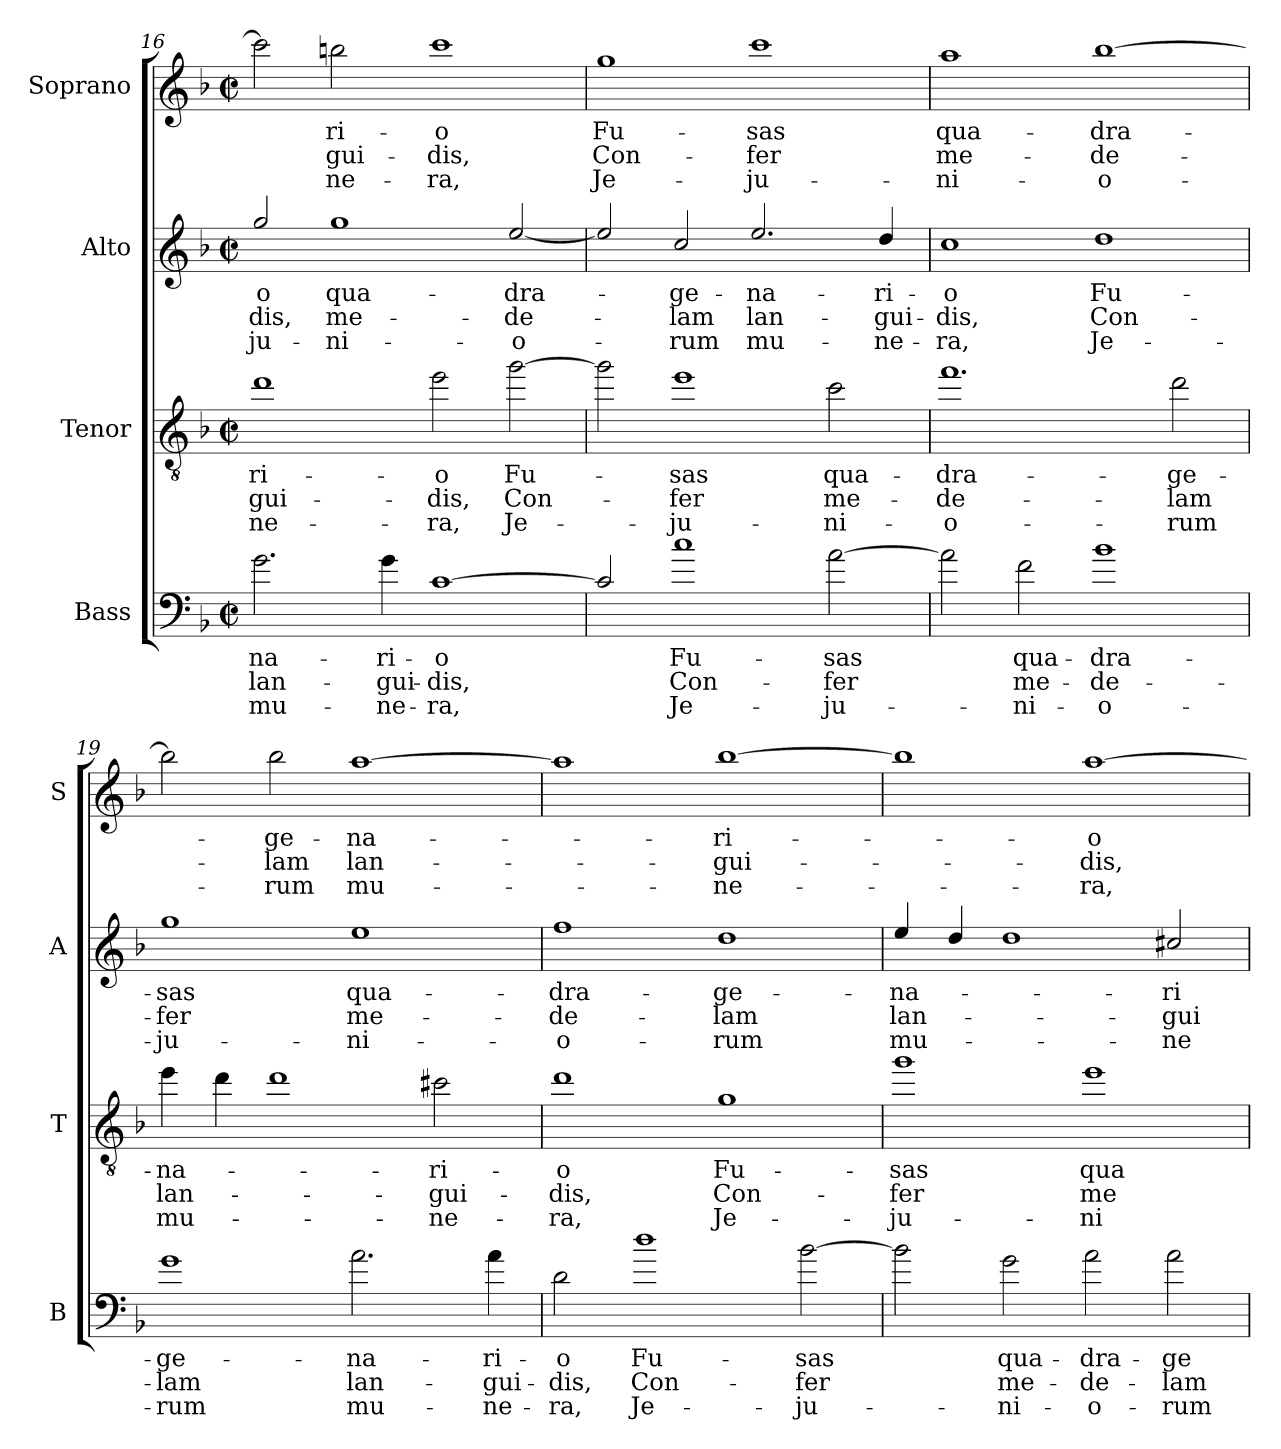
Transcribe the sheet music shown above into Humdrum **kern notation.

**kern	**text	**text	**text	**kern	**text	**text	**text	**kern	**text	**text	**text	**kern	**text	**text	**text
*part4	*part4	*part4	*part4	*part3	*part3	*part3	*part3	*part2	*part2	*part2	*part2	*part1	*part1	*part1	*part1
*staff4	*staff4	*staff4	*staff4	*staff3	*staff3	*staff3	*staff3	*staff2	*staff2	*staff2	*staff2	*staff1	*staff1	*staff1	*staff1
*I"Bass	*	*	*	*I"Tenor	*	*	*	*I"Alto	*	*	*	*I"Soprano	*	*	*
*I'B	*	*	*	*I'T	*	*	*	*I'A	*	*	*	*I'S	*	*	*
*clefF4	*	*	*	*clefGv2	*	*	*	*clefG2	*	*	*	*clefG2	*	*	*
*ITrd7c12	*	*	*	*ITrd7c12	*	*	*	*ITrd7c12	*	*	*	*ITrd7c12	*	*	*
*k[b-]	*	*	*	*k[b-]	*	*	*	*k[b-]	*	*	*	*k[b-]	*	*	*
*d:	*	*	*	*d:	*	*	*	*d:	*	*	*	*d:	*	*	*
*M2/2	*	*	*	*M2/2	*	*	*	*M2/2	*	*	*	*M2/2	*	*	*
*met(c|)	*	*	*	*met(c|)	*	*	*	*met(c|)	*	*	*	*met(c|)	*	*	*
=16	=16	=16	=16	=16	=16	=16	=16	=16	=16	=16	=16	=16	=16	=16	=16
!	!LO:LY:b	!LO:LY:b	!LO:LY:b	!	!LO:LY:b	!LO:LY:b	!LO:LY:b	!	!LO:LY:b	!LO:LY:b	!LO:LY:b	!	!	!	!
2.G\	-na-	lan-	mu-	1d	-ri-	-gui-	-ne-	2g/	-o	-dis,	-ju-	2cc\]	.	.	.
!	!	!	!	!	!	!	!	!	!LO:LY:b	!LO:LY:b	!LO:LY:b	!	!LO:LY:b	!LO:LY:b	!LO:LY:b
.	.	.	.	.	.	.	.	1g	qua-	me-	-ni-	2bn\	-ri-	-gui-	-ne-
!	!LO:LY:b	!LO:LY:b	!LO:LY:b	!	!	!	!	!	!	!	!	!	!	!	!
4G\	-ri-	-gui-	-ne-	.	.	.	.	.	.	.	.	.	.	.	.
!	!LO:LY:b	!LO:LY:b	!LO:LY:b	!	!LO:LY:b	!LO:LY:b	!LO:LY:b	!	!	!	!	!	!LO:LY:b	!LO:LY:b	!LO:LY:b
[1C	-o	-dis,	-ra,	2e\	-o	-dis,	-ra,	.	.	.	.	1cc	-o	-dis,	-ra,
!	!	!	!	!	!LO:LY:b	!LO:LY:b	!LO:LY:b	!	!LO:LY:b	!LO:LY:b	!LO:LY:b	!	!	!	!
.	.	.	.	[2g\	Fu-	Con-	Je-	[2e/	-dra-	-de-	-o-	.	.	.	.
=17	=17	=17	=17	=17	=17	=17	=17	=17	=17	=17	=17	=17	=17	=17	=17
!	!	!	!	!	!	!	!	!	!	!	!	!	!LO:LY:b	!LO:LY:b	!LO:LY:b
2C/]	.	.	.	2g\]	.	.	.	2e/]	.	.	.	1g	Fu-	Con-	Je-
!	!LO:LY:b	!LO:LY:b	!LO:LY:b	!	!LO:LY:b	!LO:LY:b	!LO:LY:b	!	!LO:LY:b	!LO:LY:b	!LO:LY:b	!	!	!	!
1c	Fu-	Con-	Je-	1e	-sas	-fer	-ju-	2c/	-ge-	-lam	-rum	.	.	.	.
!	!	!	!	!	!	!	!	!	!LO:LY:b	!LO:LY:b	!LO:LY:b	!	!LO:LY:b	!LO:LY:b	!LO:LY:b
.	.	.	.	.	.	.	.	2.e/	-na-	lan-	mu-	1cc	-sas	-fer	-ju-
!	!LO:LY:b	!LO:LY:b	!LO:LY:b	!	!LO:LY:b	!LO:LY:b	!LO:LY:b	!	!	!	!	!	!	!	!
[2A\	-sas	-fer	-ju-	2c\	qua-	me-	-ni-	.	.	.	.	.	.	.	.
!	!	!	!	!	!	!	!	!	!LO:LY:b	!LO:LY:b	!LO:LY:b	!	!	!	!
.	.	.	.	.	.	.	.	4d/	-ri-	-gui-	-ne-	.	.	.	.
!!LO:LB:g=z
=18	=18	=18	=18	=18	=18	=18	=18	=18	=18	=18	=18	=18	=18	=18	=18
!	!	!	!	!	!LO:LY:b	!LO:LY:b	!LO:LY:b	!	!LO:LY:b	!LO:LY:b	!LO:LY:b	!	!LO:LY:b	!LO:LY:b	!LO:LY:b
2A\]	.	.	.	1.f	-dra-	-de-	-o-	1c	-o	-dis,	-ra,	1a	qua-	me-	-ni-
!	!LO:LY:b	!LO:LY:b	!LO:LY:b	!	!	!	!	!	!	!	!	!	!	!	!
2F\	qua-	me-	-ni-	.	.	.	.	.	.	.	.	.	.	.	.
!	!LO:LY:b	!LO:LY:b	!LO:LY:b	!	!	!	!	!	!LO:LY:b	!LO:LY:b	!LO:LY:b	!	!LO:LY:b	!LO:LY:b	!LO:LY:b
1B-	-dra-	-de-	-o-	.	.	.	.	1d	Fu-	Con-	Je-	[1b-	-dra-	-de-	-o-
!	!	!	!	!	!LO:LY:b	!LO:LY:b	!LO:LY:b	!	!	!	!	!	!	!	!
.	.	.	.	2d\	-ge-	-lam	-rum	.	.	.	.	.	.	.	.
=19	=19	=19	=19	=19	=19	=19	=19	=19	=19	=19	=19	=19	=19	=19	=19
!	!LO:LY:b	!LO:LY:b	!LO:LY:b	!	!LO:LY:b	!LO:LY:b	!LO:LY:b	!	!LO:LY:b	!LO:LY:b	!LO:LY:b	!	!	!	!
1G	-ge-	-lam	-rum	4e\	-na-	lan-	mu-	1g	-sas	-fer	-ju-	2b-\]	.	.	.
.	.	.	.	4d\	.	.	.	.	.	.	.	.	.	.	.
!	!	!	!	!	!	!	!	!	!	!	!	!	!LO:LY:b	!LO:LY:b	!LO:LY:b
.	.	.	.	1d	.	.	.	.	.	.	.	2b-\	-ge-	-lam	-rum
!	!LO:LY:b	!LO:LY:b	!LO:LY:b	!	!	!	!	!	!LO:LY:b	!LO:LY:b	!LO:LY:b	!	!LO:LY:b	!LO:LY:b	!LO:LY:b
2.A\	-na-	lan-	mu-	.	.	.	.	1e	qua-	me-	-ni-	[1a	-na-	lan-	mu-
!	!	!	!	!	!LO:LY:b	!LO:LY:b	!LO:LY:b	!	!	!	!	!	!	!	!
.	.	.	.	2c#X\	-ri-	-gui-	-ne-	.	.	.	.	.	.	.	.
!	!LO:LY:b	!LO:LY:b	!LO:LY:b	!	!	!	!	!	!	!	!	!	!	!	!
4A\	-ri-	-gui-	-ne-	.	.	.	.	.	.	.	.	.	.	.	.
=20	=20	=20	=20	=20	=20	=20	=20	=20	=20	=20	=20	=20	=20	=20	=20
!	!LO:LY:b	!LO:LY:b	!LO:LY:b	!	!LO:LY:b	!LO:LY:b	!LO:LY:b	!	!LO:LY:b	!LO:LY:b	!LO:LY:b	!	!	!	!
2D\	-o	-dis,	-ra,	1d	-o	-dis,	-ra,	1f	-dra-	-de-	-o-	1a]	.	.	.
!	!LO:LY:b	!LO:LY:b	!LO:LY:b	!	!	!	!	!	!	!	!	!	!	!	!
1d	Fu-	Con-	Je-	.	.	.	.	.	.	.	.	.	.	.	.
!	!	!	!	!	!LO:LY:b	!LO:LY:b	!LO:LY:b	!	!LO:LY:b	!LO:LY:b	!LO:LY:b	!	!LO:LY:b	!LO:LY:b	!LO:LY:b
.	.	.	.	1G	Fu-	Con-	Je-	1d	-ge-	-lam	-rum	[1b-	-ri-	-gui-	-ne-
!	!LO:LY:b	!LO:LY:b	!LO:LY:b	!	!	!	!	!	!	!	!	!	!	!	!
[2B-\	-sas	-fer	-ju-	.	.	.	.	.	.	.	.	.	.	.	.
=21	=21	=21	=21	=21	=21	=21	=21	=21	=21	=21	=21	=21	=21	=21	=21
!	!	!	!	!	!LO:LY:b	!LO:LY:b	!LO:LY:b	!	!LO:LY:b	!LO:LY:b	!LO:LY:b	!	!	!	!
2B-\]	.	.	.	1g	-sas	-fer	-ju-	4e/	-na-	lan-	mu-	1b-]	.	.	.
.	.	.	.	.	.	.	.	4d/	.	.	.	.	.	.	.
!	!LO:LY:b	!LO:LY:b	!LO:LY:b	!	!	!	!	!	!	!	!	!	!	!	!
2G\	qua-	me-	-ni-	.	.	.	.	1d	.	.	.	.	.	.	.
!	!LO:LY:b	!LO:LY:b	!LO:LY:b	!	!LO:LY:b	!LO:LY:b	!LO:LY:b	!	!	!	!	!	!LO:LY:b	!LO:LY:b	!LO:LY:b
2A\	-dra-	-de-	-o-	1e	qua-	me-	-ni-	.	.	.	.	[1a	-o	-dis,	-ra,
!	!LO:LY:b	!LO:LY:b	!LO:LY:b	!	!	!	!	!	!LO:LY:b	!LO:LY:b	!LO:LY:b	!	!	!	!
2A\	-ge-	-lam	-rum	.	.	.	.	2c#X/	-ri-	-gui-	-ne-	.	.	.	.
=	=	=	=	=	=	=	=	=	=	=	=	=	=	=	=
*-	*-	*-	*-	*-	*-	*-	*-	*-	*-	*-	*-	*-	*-	*-	*-
